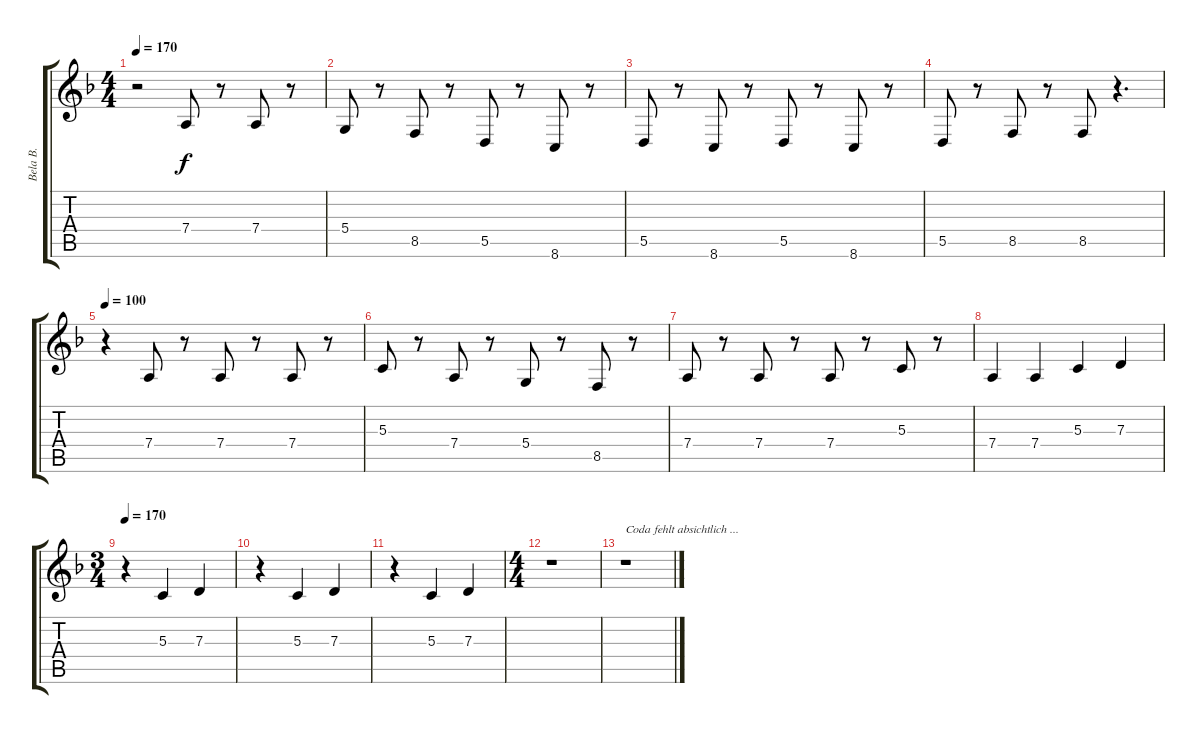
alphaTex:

\track ("Bela B." "Bela B.") {instrument oboe}
\staff {score tabs}
\tuning (E4 B3 G3 D3 A2 E2) {hide}
\ts (4 4)
\tempo 170
\clef g2
\ks f
r.2{dy f} 7.4.8 r.8 7.4.8 r.8 |
5.4.8 r.8 8.5.8 r.8 5.5.8 r.8 8.6.8 r.8 |
5.5.8 r.8 8.6.8 r.8 5.5.8 r.8 8.6.8 r.8 |
5.5.8 r.8 8.5.8 r.8 8.5.8 r.4{d} |
\tempo 100
r.4 7.4.8 r.8 7.4.8 r.8 7.4.8 r.8 |
5.3.8 r.8 7.4.8 r.8 5.4.8 r.8 8.5.8 r.8 |
7.4.8 r.8 7.4.8 r.8 7.4.8 r.8 5.3.8 r.8 |
7.4.4 7.4.4 5.3.4 7.3.4 |
\ts (3 4)
\tempo 170
r.4 5.3.4 7.3.4 |
r.4 5.3.4 7.3.4 |
r.4 5.3.4 7.3.4 |
\ts (4 4)
r.1 |
r.1{txt "Coda fehlt absichtlich ..."}
